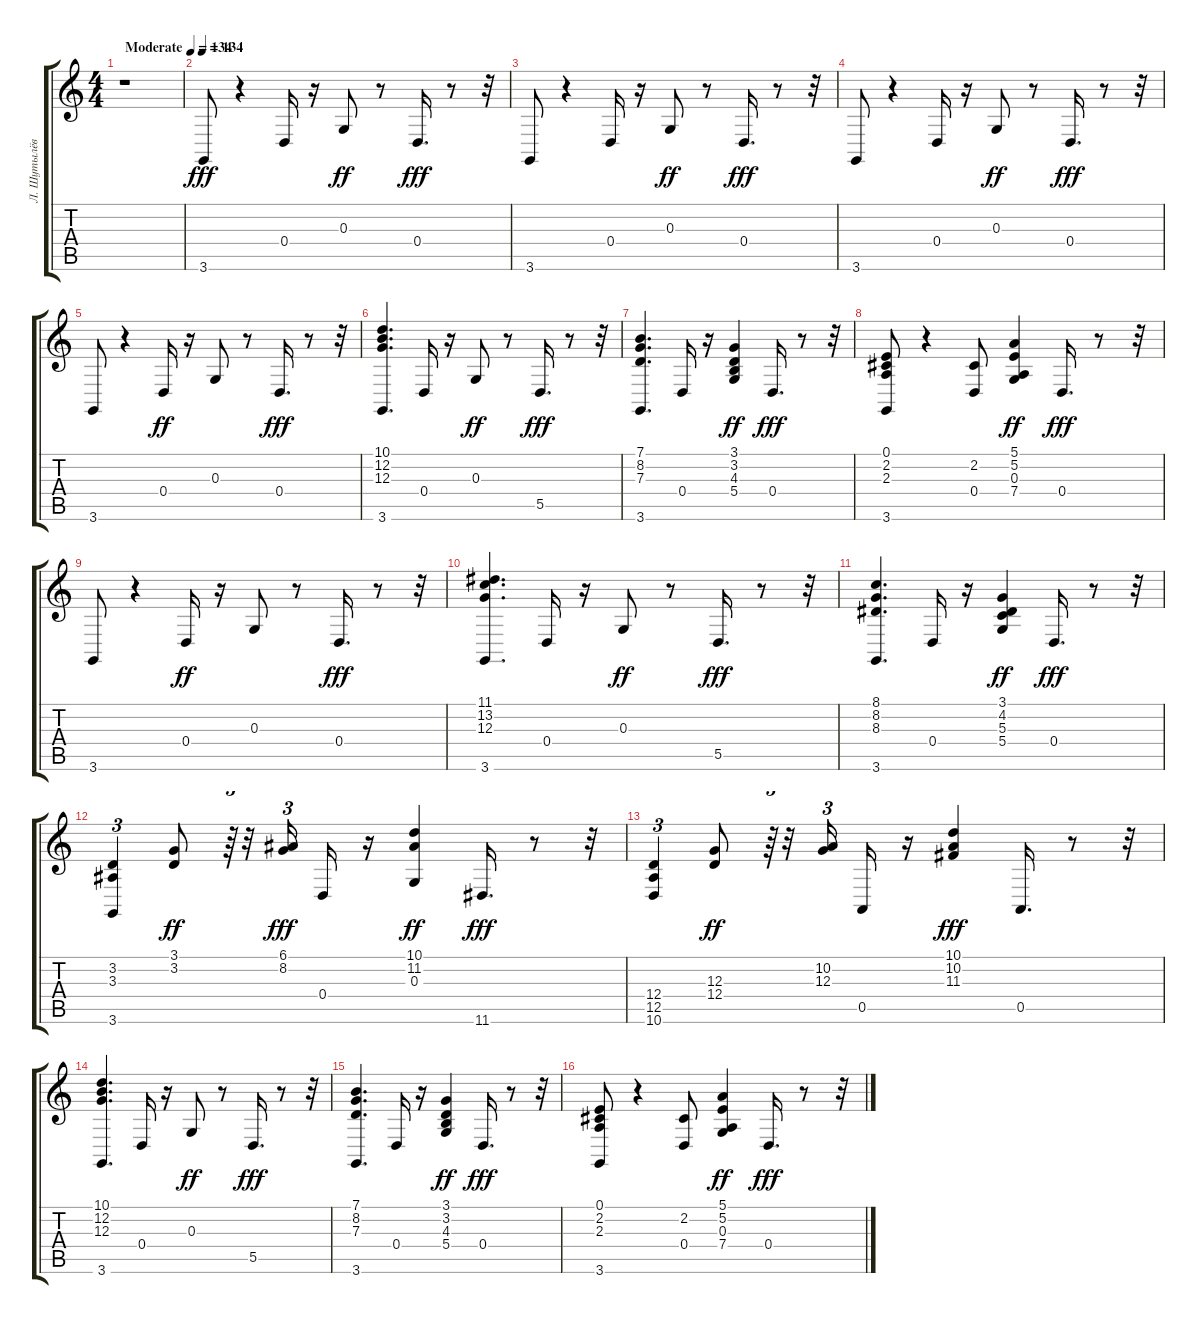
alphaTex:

\track ("Л. Шутылёв" "Л. Шутылёв") {instrument stringensemble1}
\staff {score tabs}
\tuning (E4 B3 G3 D3 A2 E2) {hide}
\ts (4 4)
\tempo (134 "Moderate")
\clef g2
\ks c
r.1{dy fff instrument stringensemble1} |
\tempo 134
3.6.8 r.4 0.4.16 r.16 0.3.8{dy ff} r.8 0.4.16{d dy fff} r.8 r.32 |
3.6.8 r.4 0.4.16 r.16 0.3.8{dy ff} r.8 0.4.16{d dy fff} r.8 r.32 |
3.6.8 r.4 0.4.16 r.16 0.3.8{dy ff} r.8 0.4.16{d dy fff} r.8 r.32 |
3.6.8 r.4 0.4.16{dy ff} r.16 0.3.8 r.8 0.4.16{d dy fff} r.8 r.32 |
(10.1 12.2 12.3 3.6).4{d} 0.4.16 r.16 0.3.8{dy ff} r.8 5.5.16{d dy fff} r.8 r.32 |
(7.1 8.2 7.3 3.6).4{d} 0.4.16 r.16 (3.1 3.2 4.3 5.4).4{dy ff} 0.4.16{d dy fff} r.8 r.32 |
(0.1 2.2 2.3 3.6).8 r.4 (2.2 0.4).8 (5.1 5.2 0.3 7.4).4{dy ff} 0.4.16{d dy fff} r.8 r.32 |
3.6.8 r.4 0.4.16{dy ff} r.16 0.3.8 r.8 0.4.16{d dy fff} r.8 r.32 |
(11.1 13.2 12.3 3.6).4{d} 0.4.16 r.16 0.3.8{dy ff} r.8 5.5.16{d dy fff} r.8 r.32 |
(8.1 8.2 8.3 3.6).4{d} 0.4.16 r.16 (3.1 4.2 5.3 5.4).4{dy ff} 0.4.16{d dy fff} r.8 r.32 |
(3.2 3.3 3.6).4{tu (3 2)} (3.1 3.2).8{dy ff} r.64{tu (3 2)} r.32 (6.1 8.2).16{tu (3 2) dy fff} 0.4.16 r.16 (10.1 11.2 0.3).4{dy ff} 11.6.16{d dy fff} r.8 r.32 |
(12.4 12.5 10.6).4{tu (3 2)} (12.3 12.4).8{dy ff} r.64{tu (3 2)} r.32 (10.2 12.3).16{tu (3 2)} 0.5.16 r.16 (10.1 10.2 11.3).4{dy fff} 0.5.16{d} r.8 r.32 |
(10.1 12.2 12.3 3.6).4{d} 0.4.16 r.16 0.3.8{dy ff} r.8 5.5.16{d dy fff} r.8 r.32 |
(7.1 8.2 7.3 3.6).4{d} 0.4.16 r.16 (3.1 3.2 4.3 5.4).4{dy ff} 0.4.16{d dy fff} r.8 r.32 |
(0.1 2.2 2.3 3.6).8 r.4 (2.2 0.4).8 (5.1 5.2 0.3 7.4).4{dy ff} 0.4.16{d dy fff} r.8 r.32
